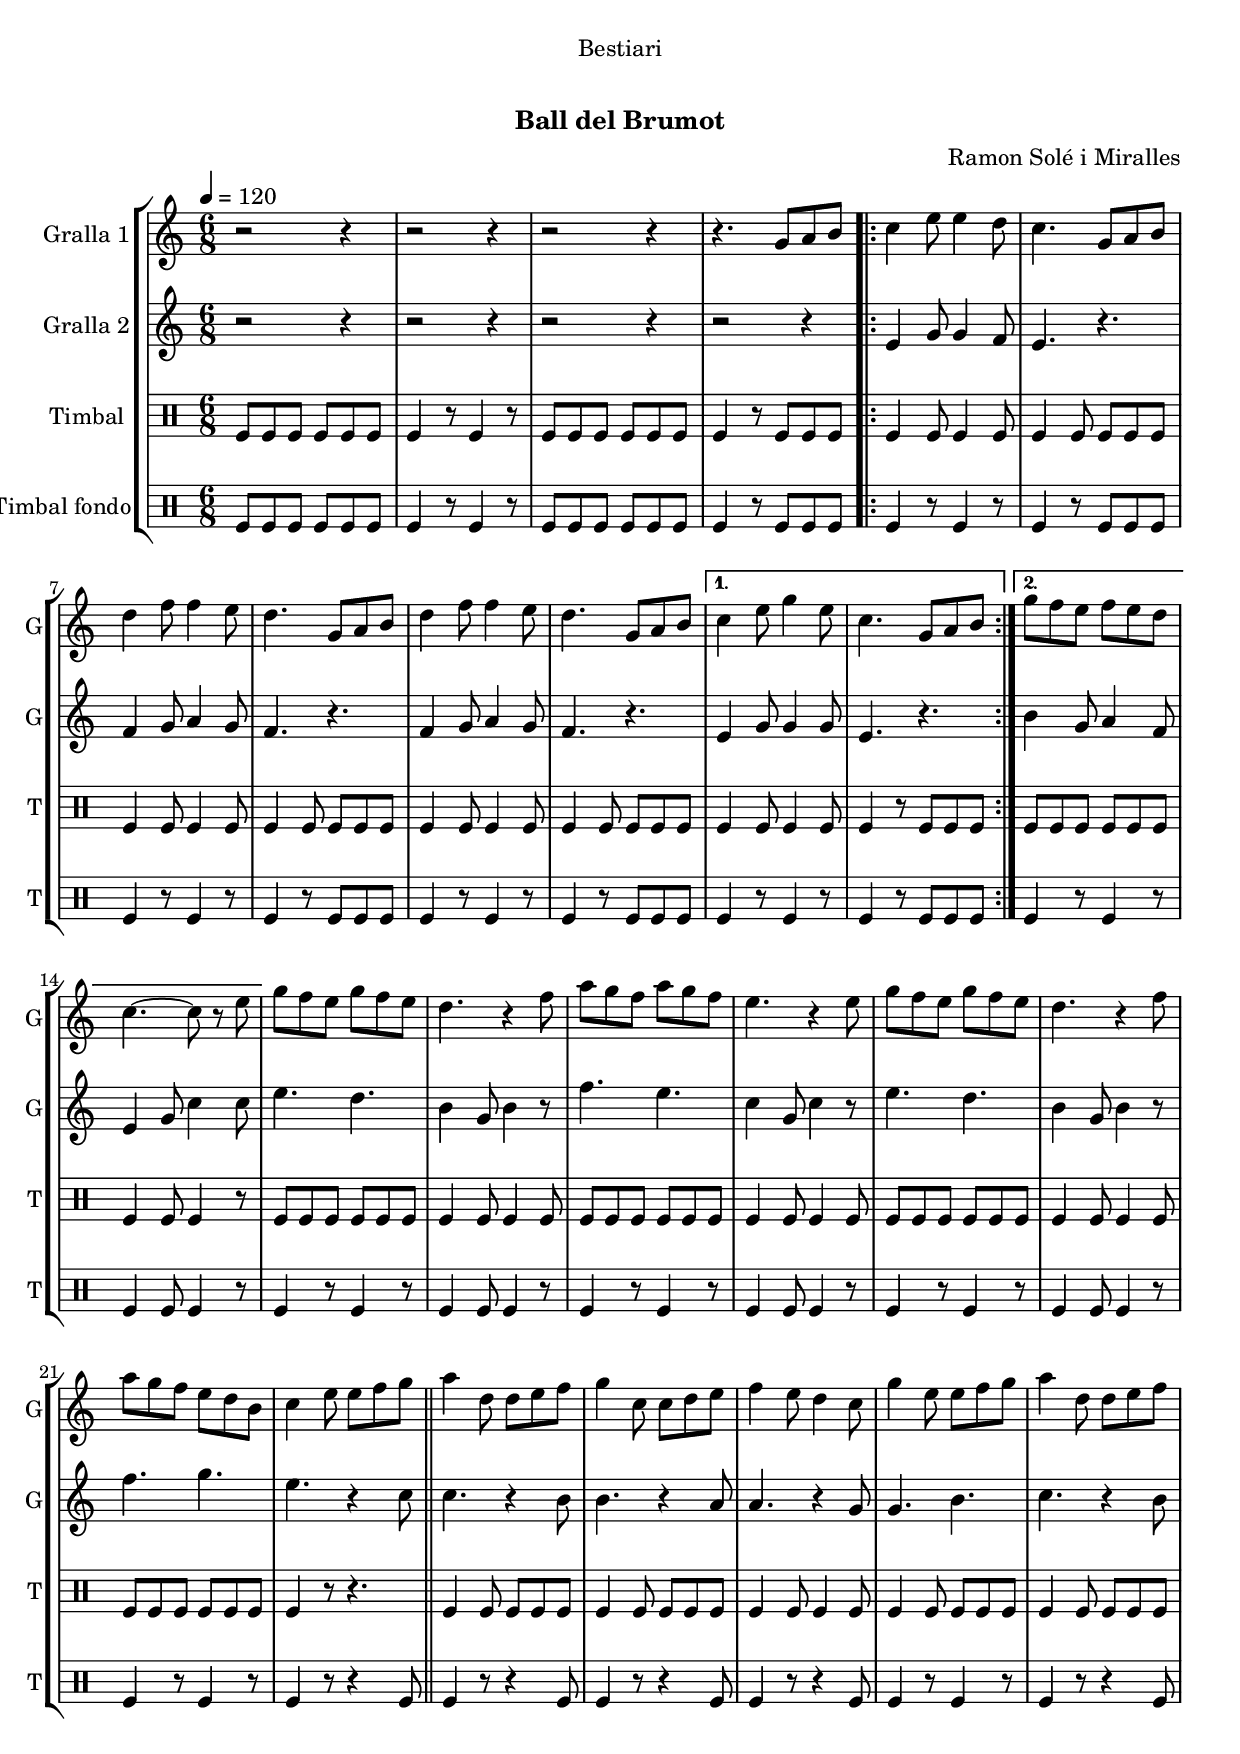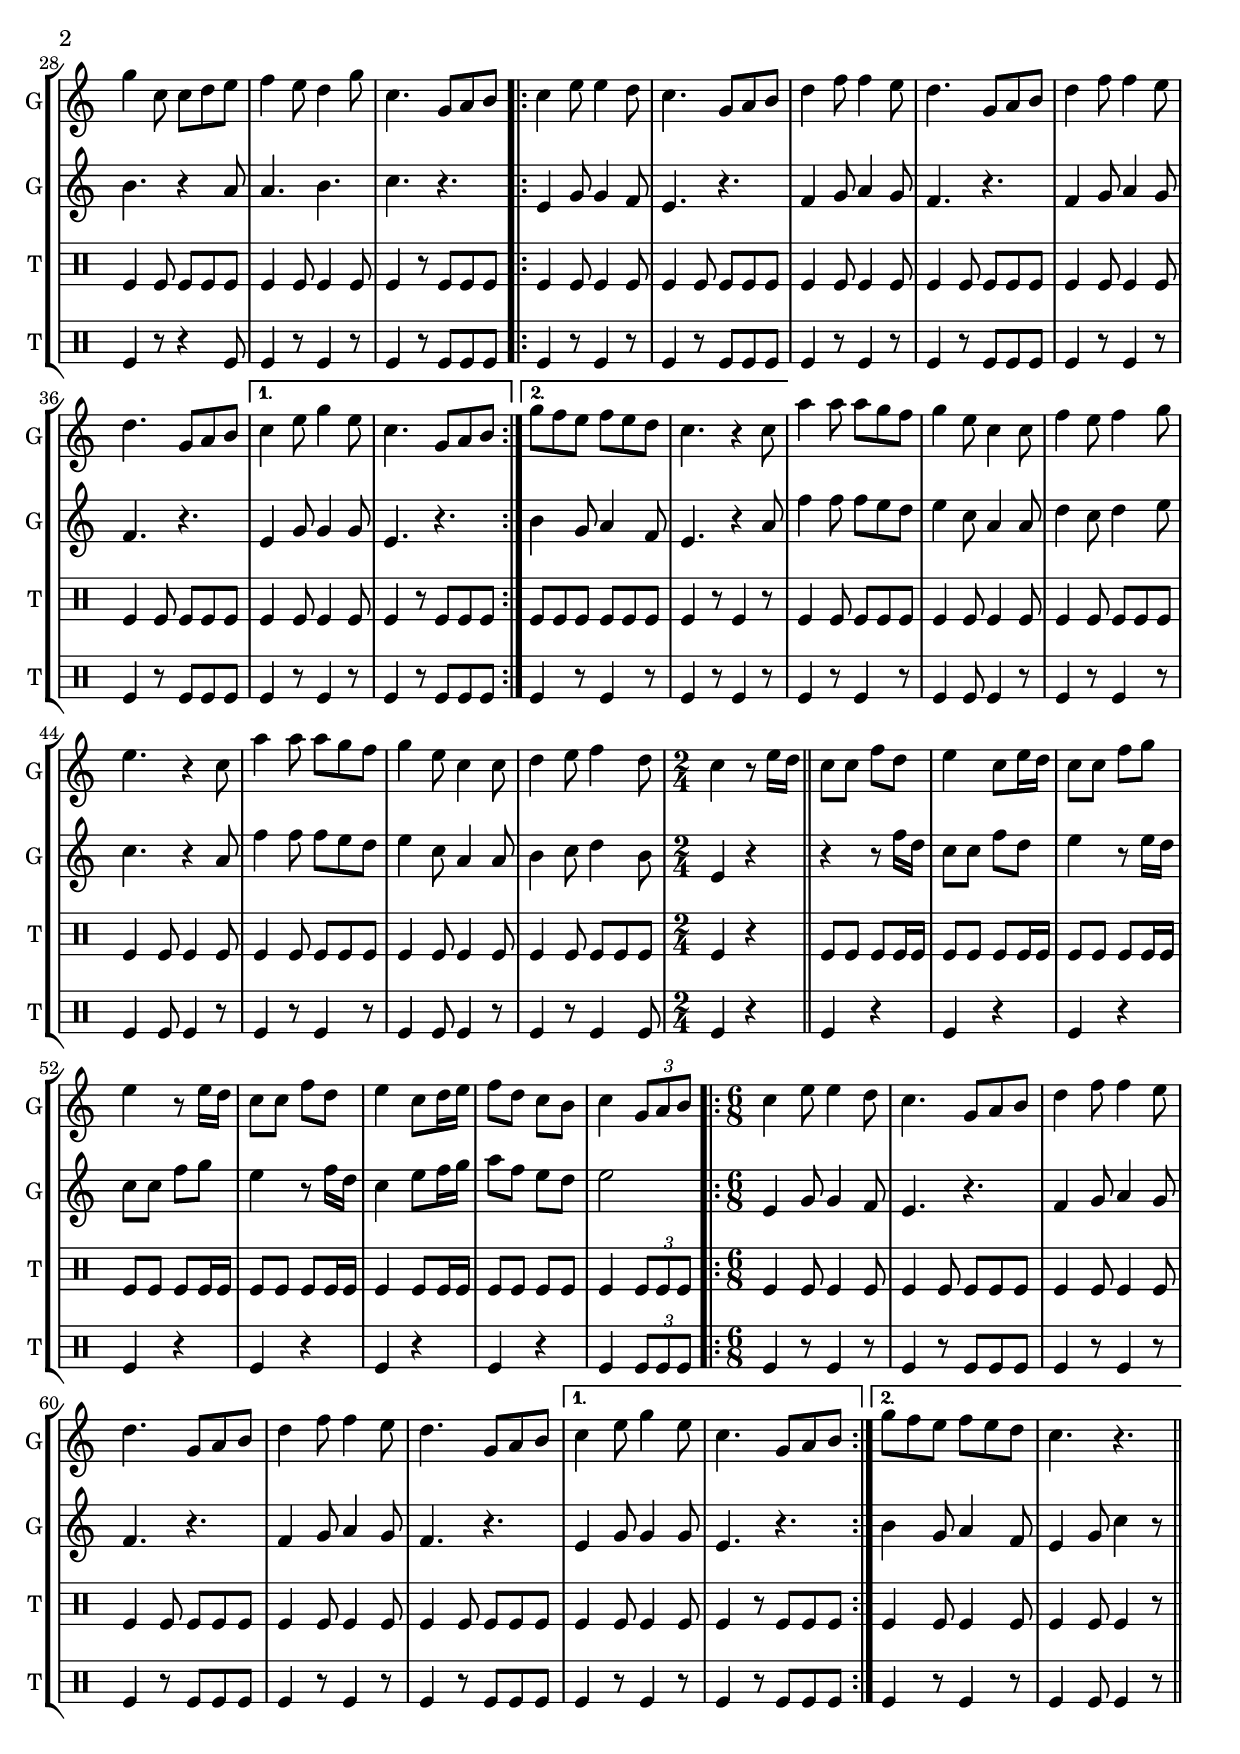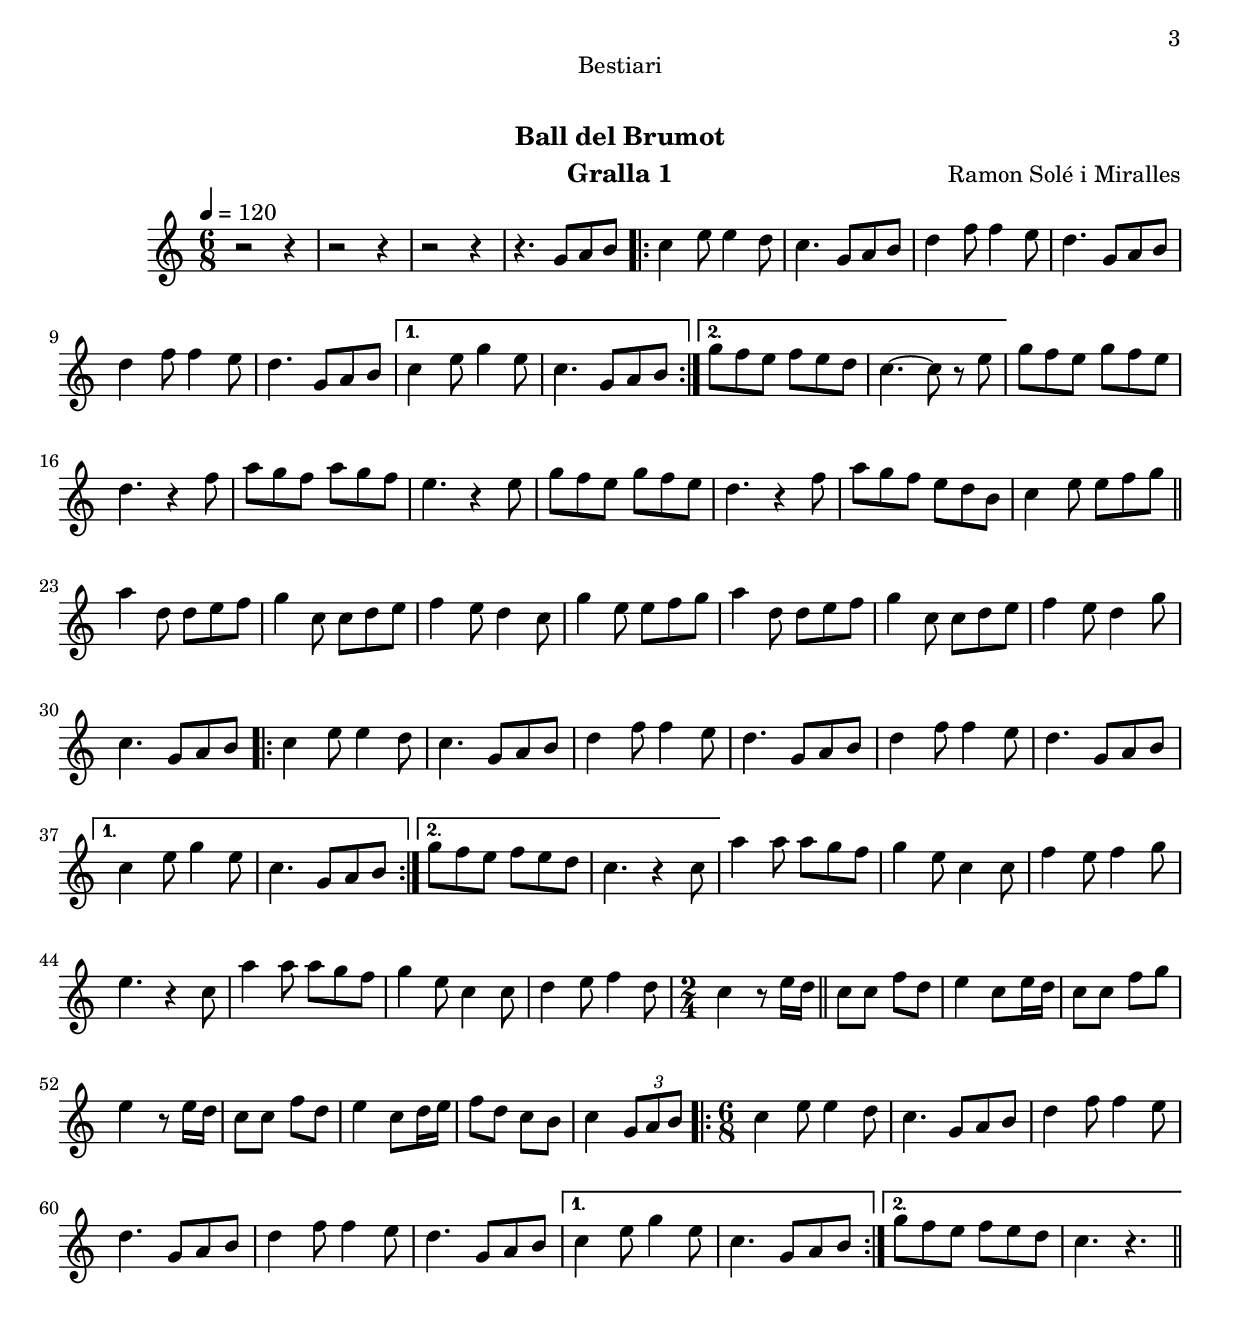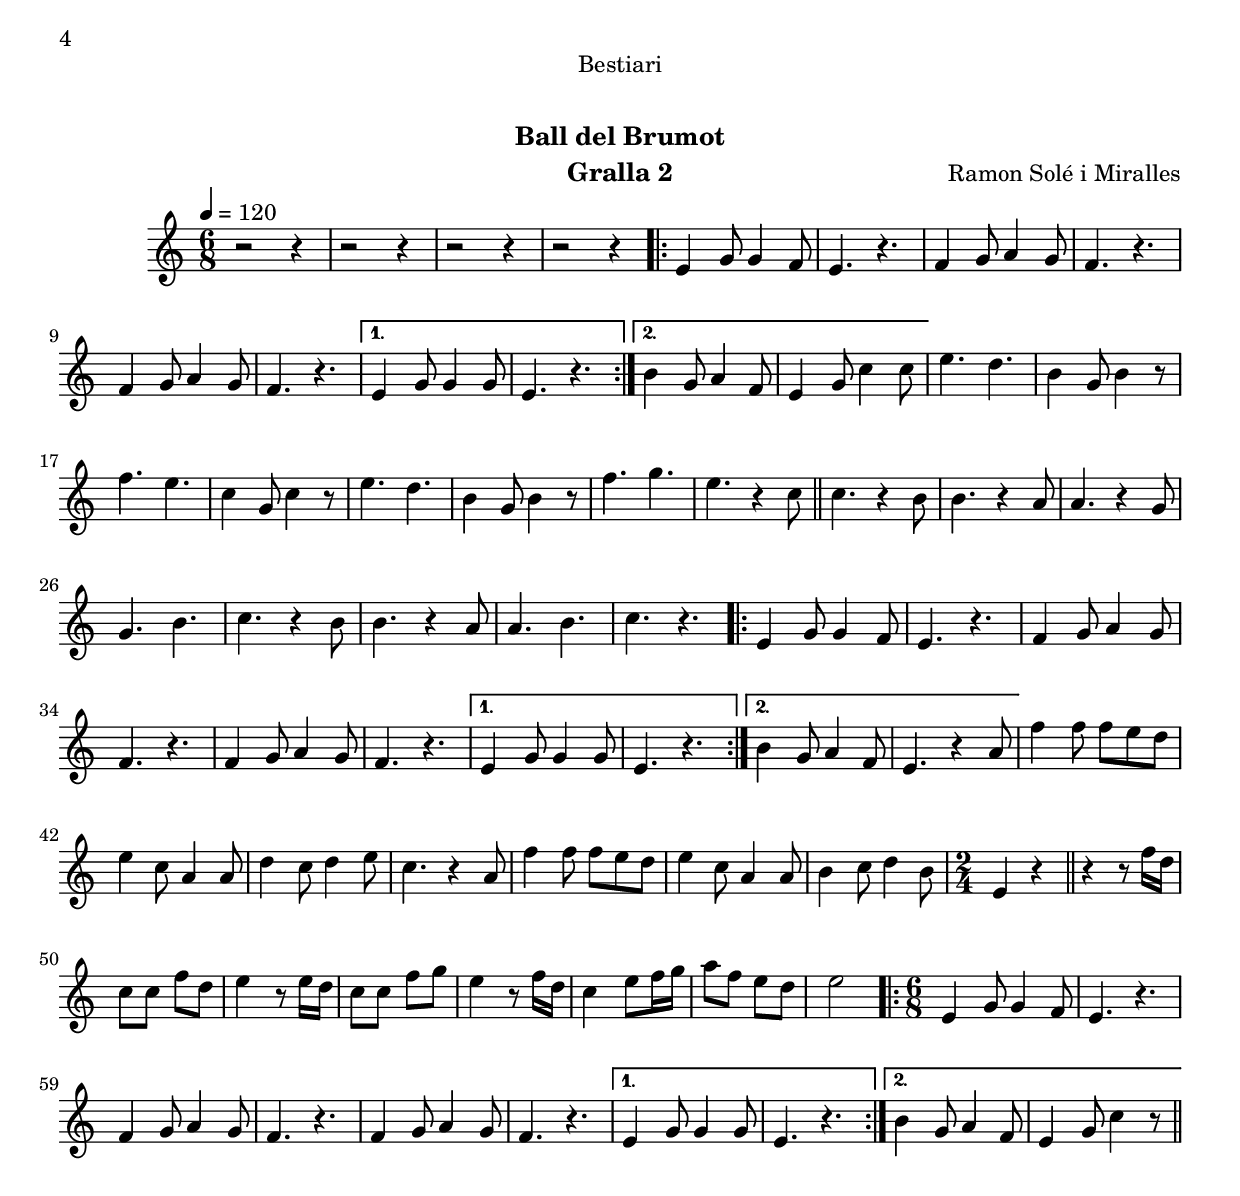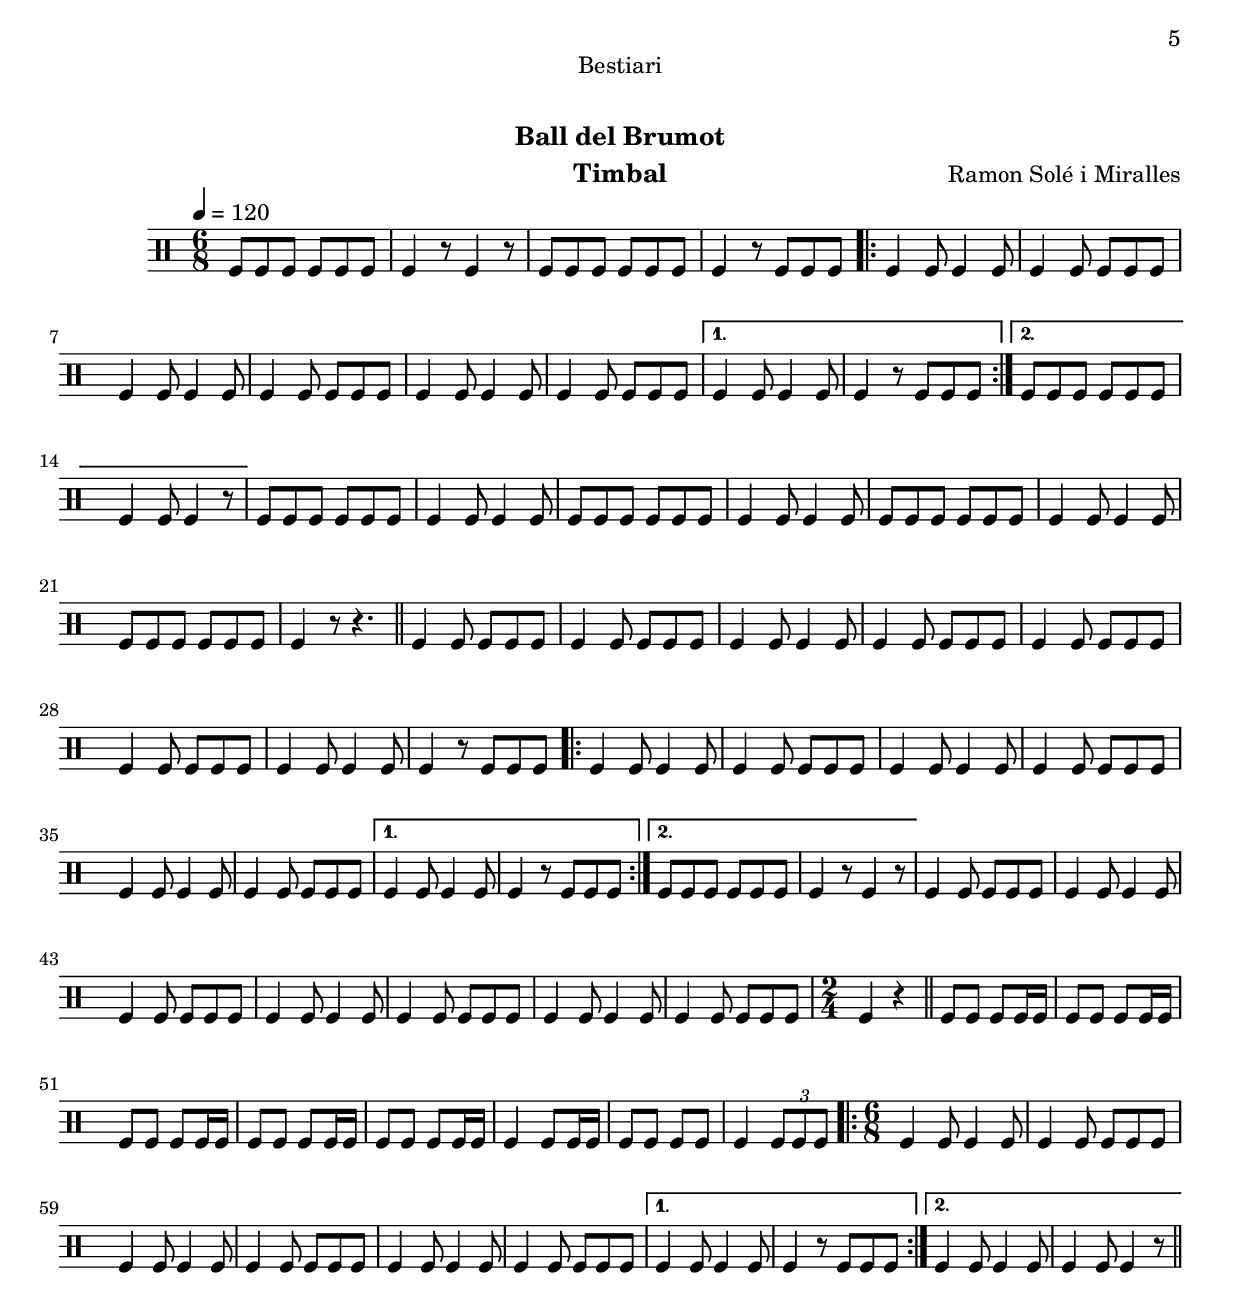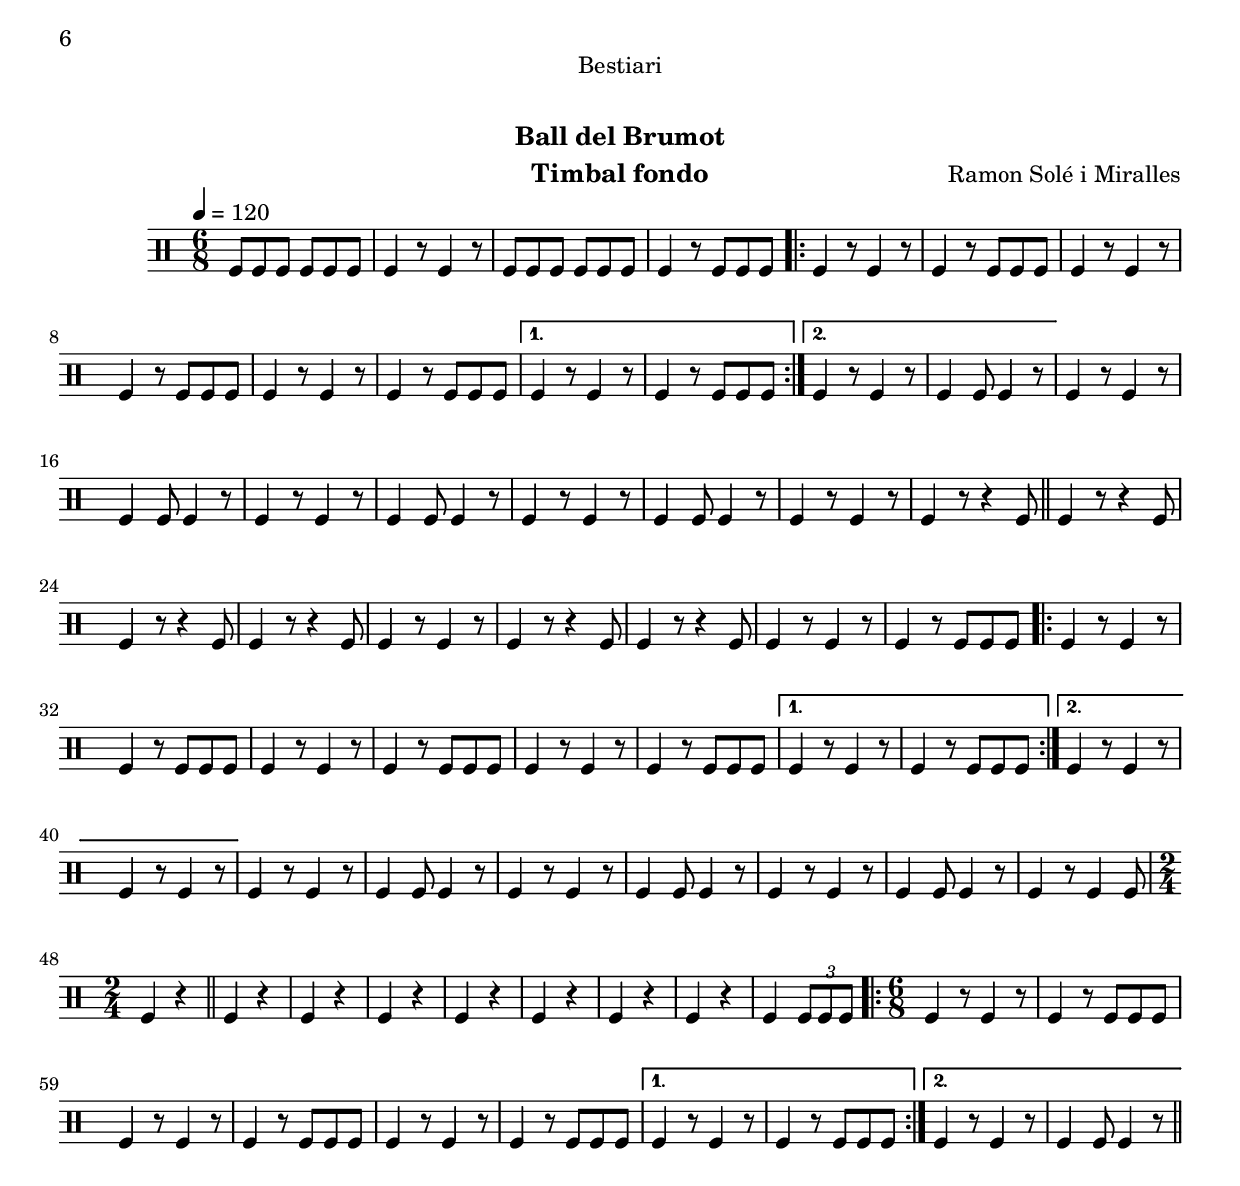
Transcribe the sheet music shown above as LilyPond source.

\version "2.22.1"

\header {
  dedication="Bestiari"
  title="  "
  subtitle="Ball del Brumot"
  subsubtitle=""
  poet=""
  meter=""
  piece=""
  composer="Ramon Solé i Miralles"
  arranger=""
  opus=""
  instrument=""
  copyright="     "
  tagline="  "
}

liniaroAa =
\relative g'
{
  \tempo 4 = 120
  \clef treble
  \key c \major
  \time 6/8
  r2 r4  |
  r2 r4  |
  r2 r4  |
  r4. g8 a b  |
  %05
  \repeat volta 2 { c4 e8 e4 d8  |
  c4. g8 a b  |
  d4 f8 f4 e8  |
  d4. g,8 a b  |
  d4 f8 f4 e8  |
  %10
  d4. g,8 a b }
  \alternative { { c4 e8 g4 e8  |
  c4. g8 a b }
  { g'8 f e f e d  |
  c4. ~ c8 r e } }
  %15
  g8 f e g f e  |
  d4. r4 f8  |
  a8 g f a g f  |
  e4. r4 e8  |
  g8 f e g f e  |
  %20
  d4. r4 f8  |
  a8 g f e d b  |
  c4 e8 e f g  \bar "||"
  a4 d,8 d e f  |
  g4 c,8 c d e  |
  %25
  f4 e8 d4 c8  |
  g'4 e8 e f g  |
  a4 d,8 d e f  |
  g4 c,8 c d e  |
  f4 e8 d4 g8  |
  %30
  c,4. g8 a b  |
  \repeat volta 2 { c4 e8 e4 d8  |
  c4. g8 a b  |
  d4 f8 f4 e8  |
  d4. g,8 a b  |
  %35
  d4 f8 f4 e8  |
  d4. g,8 a b }
  \alternative { { c4 e8 g4 e8  |
  c4. g8 a b }
  { g'8 f e f e d  |
  %40
  c4. r4 c8 } }
  a'4 a8 a g f  |
  g4 e8 c4 c8  |
  f4 e8 f4 g8  |
  e4. r4 c8  |
  %45
  a'4 a8 a g f  |
  g4 e8 c4 c8  |
  d4 e8 f4 d8  |
  \time 2/4   c4 r8 e16 d \bar "||"
  c8 c f d  |
  %50
  e4 c8 e16 d  |
  c8 c f g  |
  e4 r8 e16 d  |
  c8 c f d  |
  e4 c8 d16 e  |
  %55
  f8 d c b  |
  c4 \times 2/3 { g8 a b }  |
  \time 6/8   \repeat volta 2 { c4 e8 e4 d8  |
  c4. g8 a b  |
  d4 f8 f4 e8  |
  %60
  d4. g,8 a b  |
  d4 f8 f4 e8  |
  d4. g,8 a b }
  \alternative { { c4 e8 g4 e8  |
  c4. g8 a b }
  %65
  { g'8 f e f e d  |
  c4. r } } \bar "||"
}

liniaroAb =
\relative e'
{
  \tempo 4 = 120
  \clef treble
  \key c \major
  \time 6/8
  r2 r4  |
  r2 r4  |
  r2 r4  |
  r2 r4  |
  %05
  \repeat volta 2 { e4 g8 g4 f8  |
  e4. r  |
  f4 g8 a4 g8  |
  f4. r  |
  f4 g8 a4 g8  |
  %10
  f4. r }
  \alternative { { e4 g8 g4 g8  |
  e4. r }
  { b'4 g8 a4 f8  |
  e4 g8 c4 c8 } }
  %15
  e4. d  |
  b4 g8 b4 r8  |
  f'4. e  |
  c4 g8 c4 r8  |
  e4. d  |
  %20
  b4 g8 b4 r8  |
  f'4. g  |
  e4. r4 c8  \bar "||"
  c4. r4 b8  |
  b4. r4 a8  |
  %25
  a4. r4 g8  |
  g4. b  |
  c4. r4 b8  |
  b4. r4 a8  |
  a4. b  |
  %30
  c4. r  |
  \repeat volta 2 { e,4 g8 g4 f8  |
  e4. r  |
  f4 g8 a4 g8  |
  f4. r  |
  %35
  f4 g8 a4 g8  |
  f4. r }
  \alternative { { e4 g8 g4 g8  |
  e4. r }
  { b'4 g8 a4 f8  |
  %40
  e4. r4 a8 } }
  f'4 f8 f e d  |
  e4 c8 a4 a8  |
  d4 c8 d4 e8  |
  c4. r4 a8  |
  %45
  f'4 f8 f e d  |
  e4 c8 a4 a8  |
  b4 c8 d4 b8  |
  \time 2/4   e,4 r  \bar "||"
  r4 r8 f'16 d  |
  %50
  c8 c f d  |
  e4 r8 e16 d  |
  c8 c f g  |
  e4 r8 f16 d  |
  c4 e8 f16 g  |
  %55
  a8 f e d  |
  e2  |
  \time 6/8   \repeat volta 2 { e,4 g8 g4 f8  |
  e4. r  |
  f4 g8 a4 g8  |
  %60
  f4. r  |
  f4 g8 a4 g8  |
  f4. r }
  \alternative { { e4 g8 g4 g8  |
  e4. r }
  %65
  { b'4 g8 a4 f8  |
  e4 g8 c4 r8 } } \bar "||"
}

liniaroAc =
\drummode
{
  \tempo 4 = 120
  \time 6/8
  tomfl8 tomfl tomfl tomfl tomfl tomfl  |
  tomfl4 r8 tomfl4 r8  |
  tomfl8 tomfl tomfl tomfl tomfl tomfl  |
  tomfl4 r8 tomfl tomfl tomfl  |
  %05
  \repeat volta 2 { tomfl4 tomfl8 tomfl4 tomfl8  |
  tomfl4 tomfl8 tomfl tomfl tomfl  |
  tomfl4 tomfl8 tomfl4 tomfl8  |
  tomfl4 tomfl8 tomfl tomfl tomfl  |
  tomfl4 tomfl8 tomfl4 tomfl8  |
  %10
  tomfl4 tomfl8 tomfl tomfl tomfl }
  \alternative { { tomfl4 tomfl8 tomfl4 tomfl8  |
  tomfl4 r8 tomfl tomfl tomfl }
  { tomfl8 tomfl tomfl tomfl tomfl tomfl  |
  tomfl4 tomfl8 tomfl4 r8 } }
  %15
  tomfl8 tomfl tomfl tomfl tomfl tomfl  |
  tomfl4 tomfl8 tomfl4 tomfl8  |
  tomfl8 tomfl tomfl tomfl tomfl tomfl  |
  tomfl4 tomfl8 tomfl4 tomfl8  |
  tomfl8 tomfl tomfl tomfl tomfl tomfl  |
  %20
  tomfl4 tomfl8 tomfl4 tomfl8  |
  tomfl8 tomfl tomfl tomfl tomfl tomfl  |
  tomfl4 r8 r4.  \bar "||"
  tomfl4 tomfl8 tomfl tomfl tomfl  |
  tomfl4 tomfl8 tomfl tomfl tomfl  |
  %25
  tomfl4 tomfl8 tomfl4 tomfl8  |
  tomfl4 tomfl8 tomfl tomfl tomfl  |
  tomfl4 tomfl8 tomfl tomfl tomfl  |
  tomfl4 tomfl8 tomfl tomfl tomfl  |
  tomfl4 tomfl8 tomfl4 tomfl8  |
  %30
  tomfl4 r8 tomfl tomfl tomfl  |
  \repeat volta 2 { tomfl4 tomfl8 tomfl4 tomfl8  |
  tomfl4 tomfl8 tomfl tomfl tomfl  |
  tomfl4 tomfl8 tomfl4 tomfl8  |
  tomfl4 tomfl8 tomfl tomfl tomfl  |
  %35
  tomfl4 tomfl8 tomfl4 tomfl8  |
  tomfl4 tomfl8 tomfl tomfl tomfl }
  \alternative { { tomfl4 tomfl8 tomfl4 tomfl8  |
  tomfl4 r8 tomfl tomfl tomfl }
  { tomfl8 tomfl tomfl tomfl tomfl tomfl  |
  %40
  tomfl4 r8 tomfl4 r8 } }
  tomfl4 tomfl8 tomfl tomfl tomfl  |
  tomfl4 tomfl8 tomfl4 tomfl8  |
  tomfl4 tomfl8 tomfl tomfl tomfl  |
  tomfl4 tomfl8 tomfl4 tomfl8  |
  %45
  tomfl4 tomfl8 tomfl tomfl tomfl  |
  tomfl4 tomfl8 tomfl4 tomfl8  |
  tomfl4 tomfl8 tomfl tomfl tomfl  |
  \time 2/4   tomfl4 r  \bar "||"
  tomfl8 tomfl tomfl tomfl16 tomfl  |
  %50
  tomfl8 tomfl tomfl tomfl16 tomfl  |
  tomfl8 tomfl tomfl tomfl16 tomfl  |
  tomfl8 tomfl tomfl tomfl16 tomfl  |
  tomfl8 tomfl tomfl tomfl16 tomfl  |
  tomfl4 tomfl8 tomfl16 tomfl  |
  %55
  tomfl8 tomfl tomfl tomfl  |
  tomfl4 \times 2/3 { tomfl8 tomfl tomfl }  |
  \time 6/8   \repeat volta 2 { tomfl4 tomfl8 tomfl4 tomfl8  |
  tomfl4 tomfl8 tomfl tomfl tomfl  |
  tomfl4 tomfl8 tomfl4 tomfl8  |
  %60
  tomfl4 tomfl8 tomfl tomfl tomfl  |
  tomfl4 tomfl8 tomfl4 tomfl8  |
  tomfl4 tomfl8 tomfl tomfl tomfl }
  \alternative { { tomfl4 tomfl8 tomfl4 tomfl8  |
  tomfl4 r8 tomfl tomfl tomfl }
  %65
  { tomfl4 tomfl8 tomfl4 tomfl8  |
  tomfl4 tomfl8 tomfl4 r8 } } \bar "||"
}

liniaroAd =
\drummode
{
  \tempo 4 = 120
  \time 6/8
  tomfl8 tomfl tomfl tomfl tomfl tomfl  |
  tomfl4 r8 tomfl4 r8  |
  tomfl8 tomfl tomfl tomfl tomfl tomfl  |
  tomfl4 r8 tomfl tomfl tomfl  |
  %05
  \repeat volta 2 { tomfl4 r8 tomfl4 r8  |
  tomfl4 r8 tomfl tomfl tomfl  |
  tomfl4 r8 tomfl4 r8  |
  tomfl4 r8 tomfl tomfl tomfl  |
  tomfl4 r8 tomfl4 r8  |
  %10
  tomfl4 r8 tomfl tomfl tomfl }
  \alternative { { tomfl4 r8 tomfl4 r8  |
  tomfl4 r8 tomfl tomfl tomfl }
  { tomfl4 r8 tomfl4 r8  |
  tomfl4 tomfl8 tomfl4 r8 } }
  %15
  tomfl4 r8 tomfl4 r8  |
  tomfl4 tomfl8 tomfl4 r8  |
  tomfl4 r8 tomfl4 r8  |
  tomfl4 tomfl8 tomfl4 r8  |
  tomfl4 r8 tomfl4 r8  |
  %20
  tomfl4 tomfl8 tomfl4 r8  |
  tomfl4 r8 tomfl4 r8  |
  tomfl4 r8 r4 tomfl8  \bar "||"
  tomfl4 r8 r4 tomfl8  |
  tomfl4 r8 r4 tomfl8  |
  %25
  tomfl4 r8 r4 tomfl8  |
  tomfl4 r8 tomfl4 r8  |
  tomfl4 r8 r4 tomfl8  |
  tomfl4 r8 r4 tomfl8  |
  tomfl4 r8 tomfl4 r8  |
  %30
  tomfl4 r8 tomfl tomfl tomfl  |
  \repeat volta 2 { tomfl4 r8 tomfl4 r8  |
  tomfl4 r8 tomfl tomfl tomfl  |
  tomfl4 r8 tomfl4 r8  |
  tomfl4 r8 tomfl tomfl tomfl  |
  %35
  tomfl4 r8 tomfl4 r8  |
  tomfl4 r8 tomfl tomfl tomfl }
  \alternative { { tomfl4 r8 tomfl4 r8  |
  tomfl4 r8 tomfl tomfl tomfl }
  { tomfl4 r8 tomfl4 r8  |
  %40
  tomfl4 r8 tomfl4 r8 } }
  tomfl4 r8 tomfl4 r8  |
  tomfl4 tomfl8 tomfl4 r8  |
  tomfl4 r8 tomfl4 r8  |
  tomfl4 tomfl8 tomfl4 r8  |
  %45
  tomfl4 r8 tomfl4 r8  |
  tomfl4 tomfl8 tomfl4 r8  |
  tomfl4 r8 tomfl4 tomfl8  |
  \time 2/4   tomfl4 r  \bar "||"
  tomfl4 r  |
  %50
  tomfl4 r  |
  tomfl4 r  |
  tomfl4 r  |
  tomfl4 r  |
  tomfl4 r  |
  %55
  tomfl4 r  |
  tomfl4 \times 2/3 { tomfl8 tomfl tomfl }  |
  \time 6/8   \repeat volta 2 { tomfl4 r8 tomfl4 r8  |
  tomfl4 r8 tomfl tomfl tomfl  |
  tomfl4 r8 tomfl4 r8  |
  %60
  tomfl4 r8 tomfl tomfl tomfl  |
  tomfl4 r8 tomfl4 r8  |
  tomfl4 r8 tomfl tomfl tomfl }
  \alternative { { tomfl4 r8 tomfl4 r8  |
  tomfl4 r8 tomfl tomfl tomfl }
  %65
  { tomfl4 r8 tomfl4 r8  |
  tomfl4 tomfl8 tomfl4 r8 } } \bar "||"
}

\bookpart {
  \score {
    \new StaffGroup {
      \override Score.RehearsalMark #'self-alignment-X = #LEFT
      <<
        \new Staff \with {instrumentName = #"Gralla 1" shortInstrumentName = #"G"} \liniaroAa
        \new Staff \with {instrumentName = #"Gralla 2" shortInstrumentName = #"G"} \liniaroAb
        \new DrumStaff \with {instrumentName = #"Timbal" shortInstrumentName = #"T"} \liniaroAc
        \new DrumStaff \with {instrumentName = #"Timbal fondo" shortInstrumentName = #"T"} \liniaroAd
      >>
    }
    \layout {}
  }
  \score { \unfoldRepeats
    \new StaffGroup {
      \override Score.RehearsalMark #'self-alignment-X = #LEFT
      <<
        \new Staff \with {instrumentName = #"Gralla 1" shortInstrumentName = #"G"} \liniaroAa
        \new Staff \with {instrumentName = #"Gralla 2" shortInstrumentName = #"G"} \liniaroAb
        \new DrumStaff \with {instrumentName = #"Timbal" shortInstrumentName = #"T"} \liniaroAc
        \new DrumStaff \with {instrumentName = #"Timbal fondo" shortInstrumentName = #"T"} \liniaroAd
      >>
    }
    \midi {}
  }
}

\bookpart {
  \header {instrument="Gralla 1"}
  \score {
    \new StaffGroup {
      \override Score.RehearsalMark #'self-alignment-X = #LEFT
      <<
        \new Staff \liniaroAa
      >>
    }
    \layout {}
  }
  \score { \unfoldRepeats
    \new StaffGroup {
      \override Score.RehearsalMark #'self-alignment-X = #LEFT
      <<
        \new Staff \liniaroAa
      >>
    }
    \midi {}
  }
}

\bookpart {
  \header {instrument="Gralla 2"}
  \score {
    \new StaffGroup {
      \override Score.RehearsalMark #'self-alignment-X = #LEFT
      <<
        \new Staff \liniaroAb
      >>
    }
    \layout {}
  }
  \score { \unfoldRepeats
    \new StaffGroup {
      \override Score.RehearsalMark #'self-alignment-X = #LEFT
      <<
        \new Staff \liniaroAb
      >>
    }
    \midi {}
  }
}

\bookpart {
  \header {instrument="Timbal"}
  \score {
    \new StaffGroup {
      \override Score.RehearsalMark #'self-alignment-X = #LEFT
      <<
        \new DrumStaff \liniaroAc
      >>
    }
    \layout {}
  }
  \score { \unfoldRepeats
    \new StaffGroup {
      \override Score.RehearsalMark #'self-alignment-X = #LEFT
      <<
        \new DrumStaff \liniaroAc
      >>
    }
    \midi {}
  }
}

\bookpart {
  \header {instrument="Timbal fondo"}
  \score {
    \new StaffGroup {
      \override Score.RehearsalMark #'self-alignment-X = #LEFT
      <<
        \new DrumStaff \liniaroAd
      >>
    }
    \layout {}
  }
  \score { \unfoldRepeats
    \new StaffGroup {
      \override Score.RehearsalMark #'self-alignment-X = #LEFT
      <<
        \new DrumStaff \liniaroAd
      >>
    }
    \midi {}
  }
}

